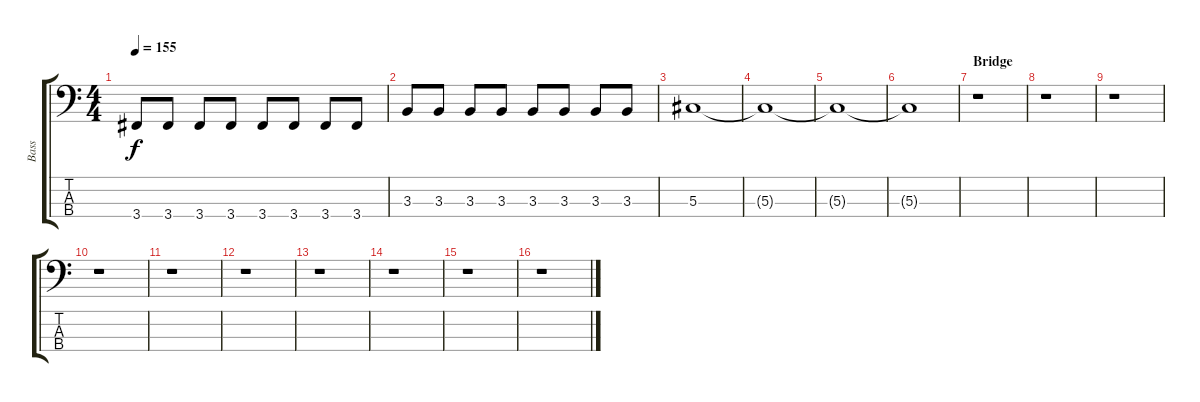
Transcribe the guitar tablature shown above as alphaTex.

\track ("Bass" "Bass") {instrument electricbassfinger}
\staff {score tabs}
\tuning (Gb2 Db2 Ab1 Eb1) {hide}
\ts (4 4)
\tempo 155
\clef f4
\ks c
3.4.8{dy f} 3.4.8 3.4.8 3.4.8 3.4.8 3.4.8 3.4.8 3.4.8 |
3.3.8 3.3.8 3.3.8 3.3.8 3.3.8 3.3.8 3.3.8 3.3.8 |
5.3.1 |
5.3{t}.1 |
5.3{t}.1 |
5.3{t}.1 |
\section ("" "Bridge")
r.1 |
r.1 |
r.1 |
r.1 |
r.1 |
r.1 |
r.1 |
r.1 |
r.1 |
r.1
